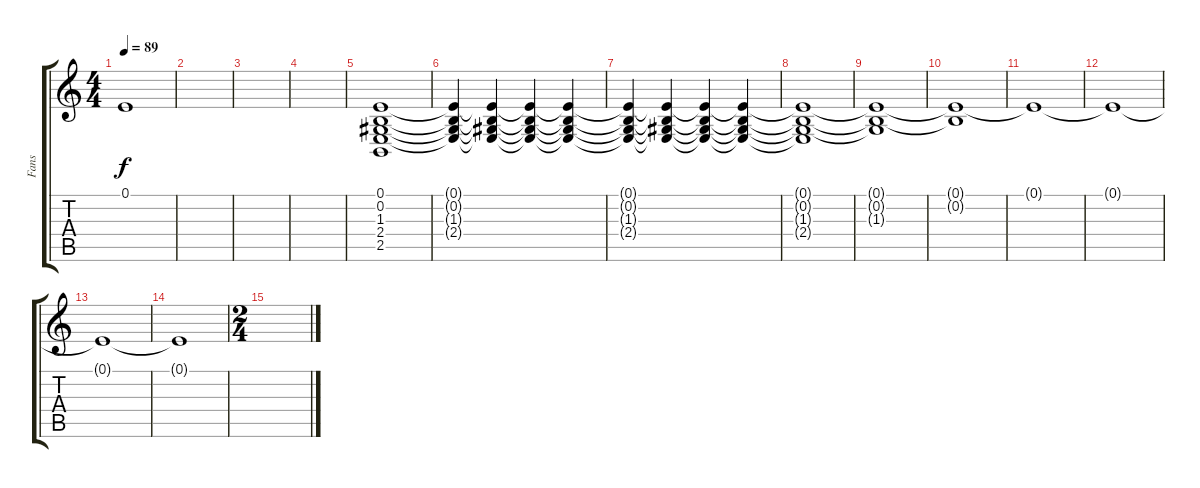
\track ("Fans" "Fans") {instrument applause}
\staff {score tabs}
\tuning (E4 B3 G3 D3 A2 E2) {hide}
\ts (4 4)
\tempo 89
\clef g2
\ks c
0.1{t}.1{dy f} |
|
|
|
(0.1 0.2 1.3 2.4 2.5).1 |
(0.1{t} 0.2{t} 1.3{t} 2.4{t}).4{volume 16} (0.1{t} 0.2{t} 1.3{t} 2.4{t}).4 (0.1{t} 0.2{t} 1.3{t} 2.4{t}).4{volume 16} (0.1{t} 0.2{t} 1.3{t} 2.4{t}).4 |
(0.1{t} 0.2{t} 1.3{t} 2.4{t}).4{volume 13} (0.1{t} 0.2{t} 1.3{t} 2.4{t}).4 (0.1{t} 0.2{t} 1.3{t} 2.4{t}).4{volume 12} (0.1{t} 0.2{t} 1.3{t} 2.4{t}).4 |
(0.1{t} 0.2{t} 1.3{t} 2.4{t}).1{volume 7} |
(0.1{t} 0.2{t} 1.3{t}).1 |
(0.1{t} 0.2{t}).1 |
0.1{t}.1 |
0.1{t}.1 |
0.1{t}.1{volume 3} |
0.1{t}.1{volume 2} |
\ts (2 4)
